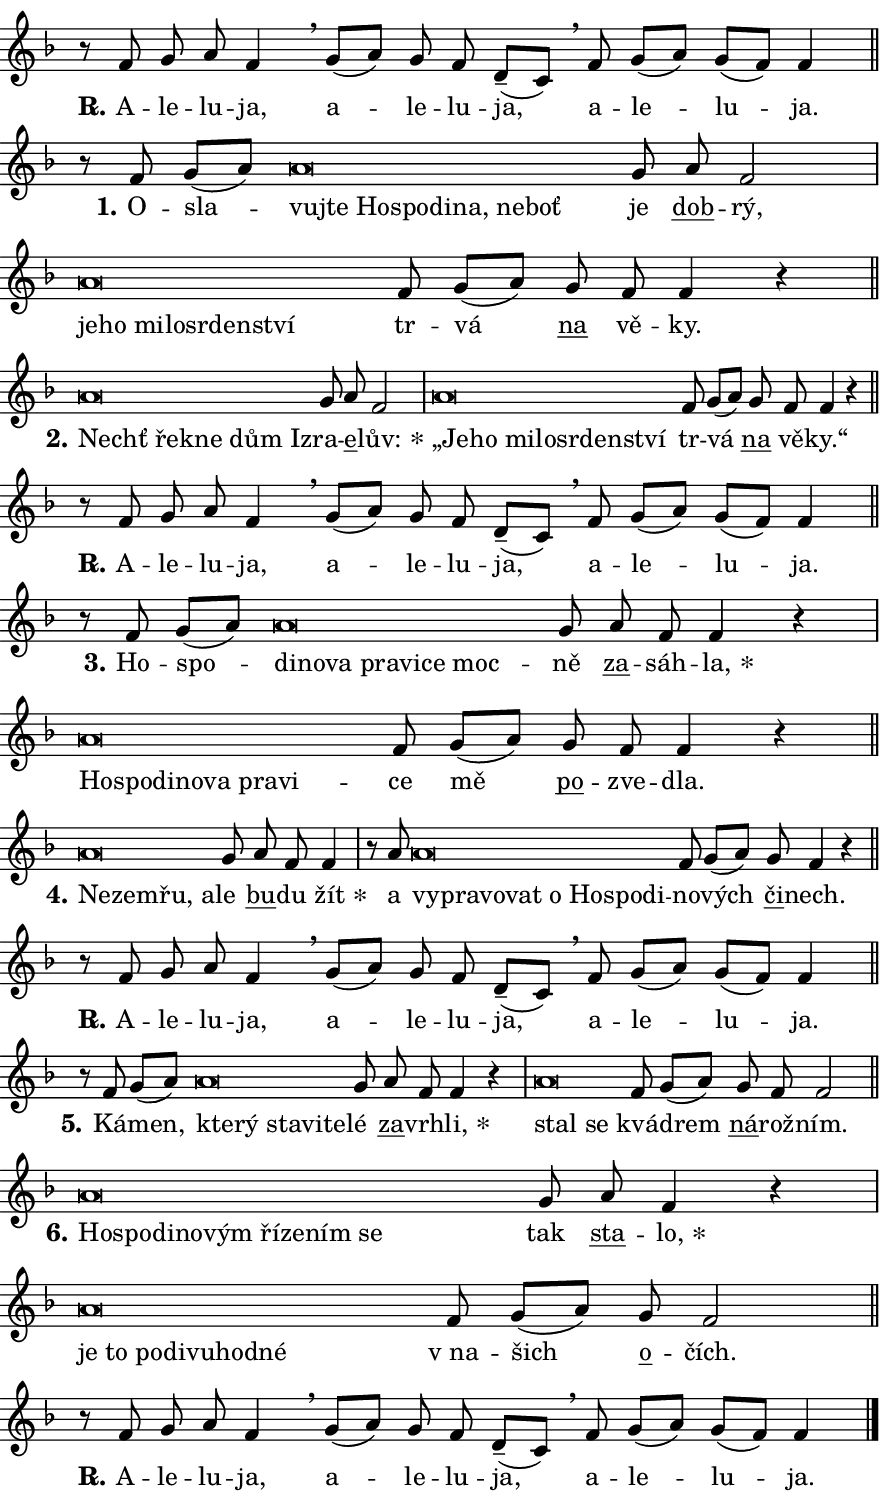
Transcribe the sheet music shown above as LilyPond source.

\version "2.24.0"
\header { tagline = "" }
\paper {
  indent = 0\cm
  top-margin = 0\cm
  right-margin = 0.13\cm % to fit lyric hyphens
  bottom-margin = 0\cm
  left-margin = 0\cm
  paper-width = 15\cm
  page-breaking = #ly:one-page-breaking
  system-system-spacing.basic-distance = #11
  score-system-spacing.basic-distance = #11
  ragged-last = ##f
}


%% Author: Thomas Morley
%% https://lists.gnu.org/archive/html/lilypond-user/2020-05/msg00002.html
#(define (line-position grob)
"Returns position of @var[grob} in current system:
   @code{'start}, if at first time-step
   @code{'end}, if at last time-step
   @code{'middle} otherwise
"
  (let* ((col (ly:item-get-column grob))
         (ln (ly:grob-object col 'left-neighbor))
         (rn (ly:grob-object col 'right-neighbor))
         (col-to-check-left (if (ly:grob? ln) ln col))
         (col-to-check-right (if (ly:grob? rn) rn col))
         (break-dir-left
           (and
             (ly:grob-property col-to-check-left 'non-musical #f)
             (ly:item-break-dir col-to-check-left)))
         (break-dir-right
           (and
             (ly:grob-property col-to-check-right 'non-musical #f)
             (ly:item-break-dir col-to-check-right))))
        (cond ((eqv? 1 break-dir-left) 'start)
              ((eqv? -1 break-dir-right) 'end)
              (else 'middle))))

#(define (tranparent-at-line-position vctor)
  (lambda (grob)
  "Relying on @code{line-position} select the relevant enry from @var{vctor}.
Used to determine transparency,"
    (case (line-position grob)
      ((end) (not (vector-ref vctor 0)))
      ((middle) (not (vector-ref vctor 1)))
      ((start) (not (vector-ref vctor 2))))))

noteHeadBreakVisibility =
#(define-music-function (break-visibility)(vector?)
"Makes @code{NoteHead}s transparent relying on @var{break-visibility}"
#{
  \override NoteHead.transparent =
    #(tranparent-at-line-position break-visibility)
#})

#(define delete-ledgers-for-transparent-note-heads
  (lambda (grob)
    "Reads whether a @code{NoteHead} is transparent.
If so this @code{NoteHead} is removed from @code{'note-heads} from
@var{grob}, which is supposed to be @code{LedgerLineSpanner}.
As a result ledgers are not printed for this @code{NoteHead}"
    (let* ((nhds-array (ly:grob-object grob 'note-heads))
           (nhds-list
             (if (ly:grob-array? nhds-array)
                 (ly:grob-array->list nhds-array)
                 '()))
           ;; Relies on the transparent-property being done before
           ;; Staff.LedgerLineSpanner.after-line-breaking is executed.
           ;; This is fragile ...
           (to-keep
             (remove
               (lambda (nhd)
                 (ly:grob-property nhd 'transparent #f))
               nhds-list)))
      ;; TODO find a better method to iterate over grob-arrays, similiar
      ;; to filter/remove etc for lists
      ;; For now rebuilt from scratch
      (set! (ly:grob-object grob 'note-heads)  '())
      (for-each
        (lambda (nhd)
          (ly:pointer-group-interface::add-grob grob 'note-heads nhd))
        to-keep))))

squashNotes = {
  \override NoteHead.X-extent = #'(-0.2 . 0.2)
  \override NoteHead.Y-extent = #'(-0.75 . 0)
  \override NoteHead.stencil =
    #(lambda (grob)
       (let ((pos (ly:grob-property grob 'staff-position)))
         (begin
           (if (< pos -7) (display "ERROR: Lower brevis then expected\n") (display ""))
           (if (<= pos -6) ly:text-interface::print ly:note-head::print))))
}
unSquashNotes = {
  \revert NoteHead.X-extent
  \revert NoteHead.Y-extent
  \revert NoteHead.stencil
}

hideNotes = \noteHeadBreakVisibility #begin-of-line-visible
unHideNotes = \noteHeadBreakVisibility #all-visible

% work-around for resetting accidentals
% https://lilypond.org/doc/v2.23/Documentation/notation/displaying-rhythms#unmetered-music
cadenzaMeasure = {
  \cadenzaOff
  \partial 1024 s1024
  \cadenzaOn
}

#(define-markup-command (accent layout props text) (markup?)
  "Underline accented syllable"
  (interpret-markup layout props
    #{\markup \override #'(offset . 4.3) \underline { #text }#}))

responsum = \markup \concat {
  "R" \hspace #-1.05 \path #0.1 #'((moveto 0 0.07) (lineto 0.9 0.8)) \hspace #0.05 "."
}

spaceSize = #0.6828661417322834 % exact space size for TeX Gyre Schola

\layout {
  \context {
    \Staff
    \remove "Time_signature_engraver"
    \override LedgerLineSpanner.after-line-breaking = #delete-ledgers-for-transparent-note-heads
  }
  \context {
    \Lyrics {
      \override LyricSpace.minimum-distance = \spaceSize
      \override LyricText.font-name = #"TeX Gyre Schola"
      \override LyricText.font-size = 1
      \override StanzaNumber.font-name = #"TeX Gyre Schola Bold"
      \override StanzaNumber.font-size = 1
    }
  }
  \context {
    \Score 
    \override NoteHead.text =
      #(lambda (grob) 
        (let ((pos (ly:grob-property grob 'staff-position)))
          #{\markup {
            \combine
              \halign #-0.55 \raise #(if (= pos -6) 0 0.5) \override #'(thickness . 2) \draw-line #'(3.2 . 0)
              \musicglyph "noteheads.sM1"
          }#}))
  }
}

% magnetic-lyrics.ily
%
%   written by
%     Jean Abou Samra <jean@abou-samra.fr>
%     Werner Lemberg <wl@gnu.org>
%
%   adapted by
%     Jiri Hon <jiri.hon@gmail.com>
%
% Version 2022-Apr-15

% https://www.mail-archive.com/lilypond-user@gnu.org/msg149350.html

#(define (Left_hyphen_pointer_engraver context)
   "Collect syllable-hyphen-syllable occurrences in lyrics and store
them in properties.  This engraver only looks to the left.  For
example, if the lyrics input is @code{foo -- bar}, it does the
following.

@itemize @bullet
@item
Set the @code{text} property of the @code{LyricHyphen} grob between
@q{foo} and @q{bar} to @code{foo}.

@item
Set the @code{left-hyphen} property of the @code{LyricText} grob with
text @q{foo} to the @code{LyricHyphen} grob between @q{foo} and
@q{bar}.
@end itemize

Use this auxiliary engraver in combination with the
@code{lyric-@/text::@/apply-@/magnetic-@/offset!} hook."
   (let ((hyphen #f)
         (text #f))
     (make-engraver
      (acknowledgers
       ((lyric-syllable-interface engraver grob source-engraver)
        (set! text grob)))
      (end-acknowledgers
       ((lyric-hyphen-interface engraver grob source-engraver)
        ;(when (not (grob::has-interface grob 'lyric-space-interface))
          (set! hyphen grob)));)
      ((stop-translation-timestep engraver)
       (when (and text hyphen)
         (ly:grob-set-object! text 'left-hyphen hyphen))
       (set! text #f)
       (set! hyphen #f)))))

#(define (lyric-text::apply-magnetic-offset! grob)
   "If the space between two syllables is less than the value in
property @code{LyricText@/.details@/.squash-threshold}, move the right
syllable to the left so that it gets concatenated with the left
syllable.

Use this function as a hook for
@code{LyricText@/.after-@/line-@/breaking} if the
@code{Left_@/hyphen_@/pointer_@/engraver} is active."
   (let ((hyphen (ly:grob-object grob 'left-hyphen #f)))
     (when hyphen
       (let ((left-text (ly:spanner-bound hyphen LEFT)))
         (when (grob::has-interface left-text 'lyric-syllable-interface)
           (let* ((common (ly:grob-common-refpoint grob left-text X))
                  (this-x-ext (ly:grob-extent grob common X))
                  (left-x-ext
                   (begin
                     ;; Trigger magnetism for left-text.
                     (ly:grob-property left-text 'after-line-breaking)
                     (ly:grob-extent left-text common X)))
                  ;; `delta` is the gap width between two syllables.
                  (delta (- (interval-start this-x-ext)
                            (interval-end left-x-ext)))
                  (details (ly:grob-property grob 'details))
                  (threshold (assoc-get 'squash-threshold details 0.2)))
             (when (< delta threshold)
               (let* (;; We have to manipulate the input text so that
                      ;; ligatures crossing syllable boundaries are not
                      ;; disabled.  For languages based on the Latin
                      ;; script this is essentially a beautification.
                      ;; However, for non-Western scripts it can be a
                      ;; necessity.
                      (lt (ly:grob-property left-text 'text))
                      (rt (ly:grob-property grob 'text))
                      (is-space (grob::has-interface hyphen 'lyric-space-interface))
                      (space (if is-space " " ""))
                      (extra-delta (if is-space spaceSize 0))
                      ;; Append new syllable.
                      (ltrt-space (if (and (string? lt) (string? rt))
                                (string-append lt space rt)
                                (make-concat-markup (list lt space rt))))
                      ;; Right-align `ltrt` to the right side.
                      (ltrt-space-markup (grob-interpret-markup
                               grob
                               (make-translate-markup
                                (cons (interval-length this-x-ext) 0)
                                (make-right-align-markup ltrt-space)))))
                 (begin
                   ;; Don't print `left-text`.
                   (ly:grob-set-property! left-text 'stencil #f)
                   ;; Set text and stencil (which holds all collected
                   ;; syllables so far) and shift it to the left.
                   (ly:grob-set-property! grob 'text ltrt-space)
                   (ly:grob-set-property! grob 'stencil ltrt-space-markup)
                   (ly:grob-translate-axis! grob (- (- delta extra-delta)) X))))))))))


#(define (lyric-hyphen::displace-bounds-first grob)
   ;; Make very sure this callback isn't triggered too early.
   (let ((left (ly:spanner-bound grob LEFT))
         (right (ly:spanner-bound grob RIGHT)))
     (ly:grob-property left 'after-line-breaking)
     (ly:grob-property right 'after-line-breaking)
     (ly:lyric-hyphen::print grob)))

squashThreshold = #0.4

\layout {
  \context {
    \Lyrics
    \consists #Left_hyphen_pointer_engraver
    \override LyricText.after-line-breaking =
      #lyric-text::apply-magnetic-offset!
    \override LyricHyphen.stencil = #lyric-hyphen::displace-bounds-first
    \override LyricText.details.squash-threshold = \squashThreshold
    \override LyricHyphen.minimum-distance = 0
    \override LyricHyphen.minimum-length = \squashThreshold
  }
}

squashText = \override LyricText.details.squash-threshold = 9999
unSquashText = \override LyricText.details.squash-threshold = \squashThreshold

leftText = \override LyricText.self-alignment-X = #LEFT
unLeftText = \revert LyricText.self-alignment-X

starOffset = #(lambda (grob) 
                (let ((x_offset (ly:self-alignment-interface::aligned-on-x-parent grob)))
                  (if (= x_offset 0) 0 (+ x_offset 1.2))))

star = #(define-music-function (syllable)(string?)
"Append star separator at the end of a syllable"
#{
  \once \override LyricText.X-offset = #starOffset
  \lyricmode { \markup {
    #syllable
    \override #'((font-name . "TeX Gyre Schola Bold")) \hspace #0.2 \lower #0.65 \larger "*"
  } }
#})

starAccent = #(define-music-function (syllable)(string?)
"Append star separator at the end of a syllable and make accent"
#{
  \once \override LyricText.X-offset = #starOffset
  \lyricmode { \markup {
    \accent #syllable
    \override #'((font-name . "TeX Gyre Schola Bold")) \hspace #0.2 \lower #0.65 \larger "*"
  } }
#})

breath = #(define-music-function (syllable)(string?)
"Append breathing indicator at the end of a syllable"
#{
  \lyricmode { \markup { #syllable "+" } }
#})

optionalBreath = #(define-music-function (syllable)(string?)
"Append optional breathing indicator at the end of a syllable"
#{
  \lyricmode { \markup { #syllable "(+)" } }
#})


\score {
    <<
        \new Voice = "melody" { \cadenzaOn \key f \major \relative { r8 f' g a f4 \breathe g8[( a)] g f d--[(c)] \breathe f g[( a)] g[( f)] f4 \cadenzaMeasure \bar "||" \break } }
        \new Lyrics \lyricsto "melody" { \lyricmode { \set stanza = \responsum
A -- le -- lu -- ja, a -- le -- lu -- ja, a -- le -- lu -- ja. } }
    >>
    \layout {}
}

\score {
    <<
        \new Voice = "melody" { \cadenzaOn \key f \major \relative { r8 f' g[( a)] \squashNotes a\breve*1/16 \hideNotes \breve*1/16 \bar "" \breve*1/16 \bar "" \breve*1/16 \bar "" \breve*1/16 \bar "" \breve*1/16 \bar "" \breve*1/16 \breve*1/16 \bar "" \unHideNotes \unSquashNotes g8 \bar "" a f2 \cadenzaMeasure \bar "|" \squashNotes a\breve*1/16 \hideNotes \breve*1/16 \bar "" \breve*1/16 \bar "" \breve*1/16 \bar "" \breve*1/16 \bar "" \breve*1/16 \breve*1/16 \bar "" \unHideNotes \unSquashNotes f8 g[( a)] \bar "" g f f4 r \cadenzaMeasure \bar "||" \break } }
        \new Lyrics \lyricsto "melody" { \lyricmode { \set stanza = "1."
O -- sla -- \leftText vuj -- \squashText te Ho -- spo -- di -- na, ne -- boť \unLeftText \unSquashText je \markup \accent dob -- rý,
\leftText je -- \squashText ho mi -- lo -- sr -- den -- ství \unLeftText \unSquashText tr -- vá \markup \accent na vě -- ky. } }
    >>
    \layout {}
}

\score {
    <<
        \new Voice = "melody" { \cadenzaOn \key f \major \relative { \squashNotes a'\breve*1/16 \hideNotes \breve*1/16 \bar "" \breve*1/16 \bar "" \breve*1/16 \breve*1/16 \bar "" \unHideNotes \unSquashNotes g8 \bar "" a f2 \cadenzaMeasure \bar "|" \squashNotes a\breve*1/16 \hideNotes \breve*1/16 \bar "" \breve*1/16 \bar "" \breve*1/16 \bar "" \breve*1/16 \bar "" \breve*1/16 \breve*1/16 \bar "" \unHideNotes \unSquashNotes f8 g[( a)] \bar "" g f f4 r \cadenzaMeasure \bar "||" \break } }
        \new Lyrics \lyricsto "melody" { \lyricmode { \set stanza = "2."
\leftText Nechť \squashText řek -- ne dům Iz -- \unLeftText \unSquashText ra -- \markup \accent e -- \star lův: \leftText „Je -- \squashText ho mi -- lo -- sr -- den -- ství \unLeftText \unSquashText tr -- vá \markup \accent na vě -- ky.“ } }
    >>
    \layout {}
}

\score {
    <<
        \new Voice = "melody" { \cadenzaOn \key f \major \relative { r8 f' g a f4 \breathe g8[( a)] g f d--[(c)] \breathe f g[( a)] g[( f)] f4 \cadenzaMeasure \bar "||" \break } }
        \new Lyrics \lyricsto "melody" { \lyricmode { \set stanza = \responsum
A -- le -- lu -- ja, a -- le -- lu -- ja, a -- le -- lu -- ja. } }
    >>
    \layout {}
}

\score {
    <<
        \new Voice = "melody" { \cadenzaOn \key f \major \relative { r8 f' g[( a)] \squashNotes a\breve*1/16 \hideNotes \breve*1/16 \bar "" \breve*1/16 \bar "" \breve*1/16 \bar "" \breve*1/16 \bar "" \breve*1/16 \breve*1/16 \bar "" \unHideNotes \unSquashNotes g8 \bar "" a f f4 r \cadenzaMeasure \bar "|" \squashNotes a\breve*1/16 \hideNotes \breve*1/16 \bar "" \breve*1/16 \bar "" \breve*1/16 \bar "" \breve*1/16 \bar "" \breve*1/16 \breve*1/16 \bar "" \unHideNotes \unSquashNotes f8 g[( a)] \bar "" g f f4 r \cadenzaMeasure \bar "||" \break } }
        \new Lyrics \lyricsto "melody" { \lyricmode { \set stanza = "3."
Ho -- spo -- \leftText di -- \squashText no -- va pra -- vi -- ce moc -- \unLeftText \unSquashText ně \markup \accent za -- sáh -- \star la, \leftText Ho -- \squashText spo -- di -- no -- va pra -- vi -- \unLeftText \unSquashText ce mě \markup \accent po -- zve -- dla. } }
    >>
    \layout {}
}

\score {
    <<
        \new Voice = "melody" { \cadenzaOn \key f \major \relative { \squashNotes a'\breve*1/16 \hideNotes \breve*1/16 \bar "" \breve*1/16 \breve*1/16 \bar "" \unHideNotes \unSquashNotes g8 \bar "" a f f4 \cadenzaMeasure \bar "|" r8 a8 \squashNotes a\breve*1/16 \hideNotes \breve*1/16 \bar "" \breve*1/16 \bar "" \breve*1/16 \bar "" \breve*1/16 \bar "" \breve*1/16 \bar "" \breve*1/16 \breve*1/16 \bar "" \unHideNotes \unSquashNotes f8 g[( a)] \bar "" g f4 r \cadenzaMeasure \bar "||" \break } }
        \new Lyrics \lyricsto "melody" { \lyricmode { \set stanza = "4."
\leftText Ne -- \squashText ze -- mřu, a -- \unLeftText \unSquashText le \markup \accent bu -- du \star žít a \leftText vy -- \squashText pra -- vo -- vat o Ho -- spo -- di -- \unLeftText \unSquashText no -- vých \markup \accent či -- nech. } }
    >>
    \layout {}
}

\score {
    <<
        \new Voice = "melody" { \cadenzaOn \key f \major \relative { r8 f' g a f4 \breathe g8[( a)] g f d--[(c)] \breathe f g[( a)] g[( f)] f4 \cadenzaMeasure \bar "||" \break } }
        \new Lyrics \lyricsto "melody" { \lyricmode { \set stanza = \responsum
A -- le -- lu -- ja, a -- le -- lu -- ja, a -- le -- lu -- ja. } }
    >>
    \layout {}
}

\score {
    <<
        \new Voice = "melody" { \cadenzaOn \key f \major \relative { r8 f' g[( a)] \squashNotes a\breve*1/16 \hideNotes \breve*1/16 \bar "" \breve*1/16 \bar "" \breve*1/16 \breve*1/16 \bar "" \unHideNotes \unSquashNotes g8 \bar "" a f f4 r \cadenzaMeasure \bar "|" \squashNotes a\breve*1/16 \hideNotes \breve*1/16 \bar "" \unHideNotes \unSquashNotes f8 g[( a)] \bar "" g f f2 \cadenzaMeasure \bar "||" \break } }
        \new Lyrics \lyricsto "melody" { \lyricmode { \set stanza = "5."
Ká -- men, \leftText kte -- \squashText rý sta -- vi -- te -- \unLeftText \unSquashText lé \markup \accent za -- vrh -- \star li, \leftText stal \squashText se \unLeftText \unSquashText kvá -- drem \markup \accent ná -- rož -- ním. } }
    >>
    \layout {}
}

\score {
    <<
        \new Voice = "melody" { \cadenzaOn \key f \major \relative { \squashNotes a'\breve*1/16 \hideNotes \breve*1/16 \bar "" \breve*1/16 \bar "" \breve*1/16 \bar "" \breve*1/16 \bar "" \breve*1/16 \bar "" \breve*1/16 \bar "" \breve*1/16 \breve*1/16 \bar "" \unHideNotes \unSquashNotes g8 \bar "" a f4 r \cadenzaMeasure \bar "|" \squashNotes a\breve*1/16 \hideNotes \breve*1/16 \bar "" \breve*1/16 \bar "" \breve*1/16 \bar "" \breve*1/16 \bar "" \breve*1/16 \breve*1/16 \bar "" \unHideNotes \unSquashNotes f8 g[( a)] \bar "" g f2 \cadenzaMeasure \bar "||" \break } }
        \new Lyrics \lyricsto "melody" { \lyricmode { \set stanza = "6."
\leftText Ho -- \squashText spo -- di -- no -- vým ří -- ze -- ním se \unLeftText \unSquashText tak \markup \accent sta -- \star lo, \leftText je \squashText to po -- di -- vu -- hod -- né \unLeftText \unSquashText "v na" -- šich \markup \accent o -- čích. } }
    >>
    \layout {}
}

\score {
    <<
        \new Voice = "melody" { \cadenzaOn \key f \major \relative { r8 f' g a f4 \breathe g8[( a)] g f d--[(c)] \breathe f g[( a)] g[( f)] f4 \cadenzaMeasure \bar "||" \break } \bar "|." }
        \new Lyrics \lyricsto "melody" { \lyricmode { \set stanza = \responsum
A -- le -- lu -- ja, a -- le -- lu -- ja, a -- le -- lu -- ja. } }
    >>
    \layout {}
}
